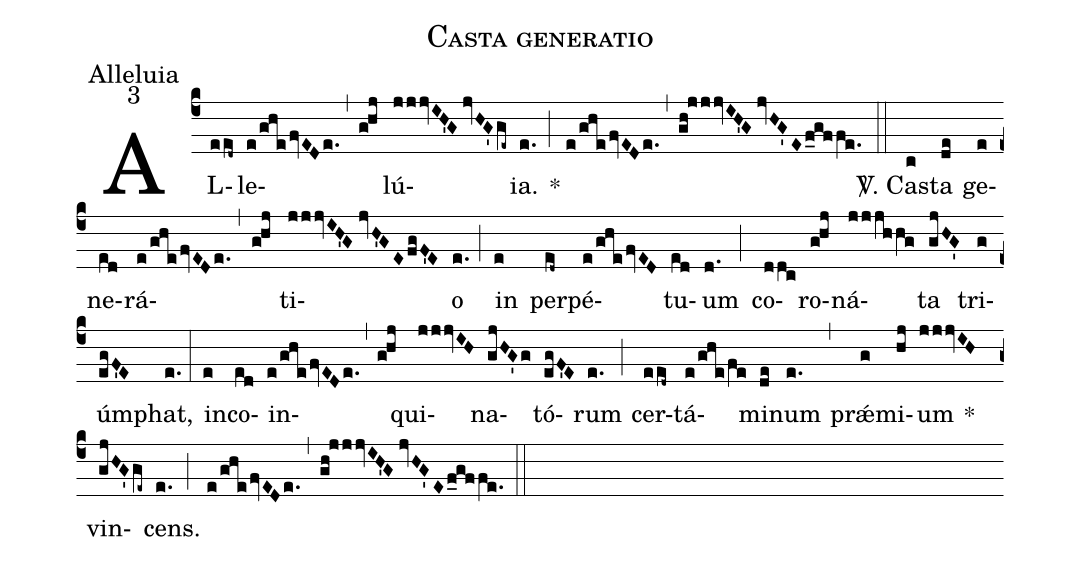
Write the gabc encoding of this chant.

name: Casta generatio;
office-part: Alleluia;
mode: 3;
%%
(c4) AL(eed~)le(e/ghefvEDe.)(,)(ghj)lú(jjjvIH'G//jvHG'ge~)ia.(e.) *(;) (e/ghefvEDe.) (,) (gh!jjjvIH'G//jvHG'Ef_gffe.) (::)
<sp>V/</sp>. Cas(c)ta(de) ge(e)ne(ed)rá(e/ghefvEDe.)(,)(ghj)ti(jjjvIH'G//jvH'GEfgF'E)o(e.) (;) in(e) per(ed~)pé(e/ghefvED)tu(ed)um(d.) (;) co(ddc)ro(ghj)ná(jjjhhg)ta(gjHG') tri(g)úm(egF'E)phat,(e.) (:)
in(e)co(ed)in(e/ghefvEDe.)(,)(ghj)qui(jjjvIH)na(gjHG'g)tó(egF'E)rum(e.) (;) cer(eed~)tá(e/ghe/fe)mi(de)num(e.) (,) prǽ(g)mi(hj)um(jjjvIH) *()
vin(gjHG'ge~)cens.(e.) (;) (e/ghefvEDe.) (,) (gh!jjjvIH'G//jvHG'Ef_gffe.) (::)
